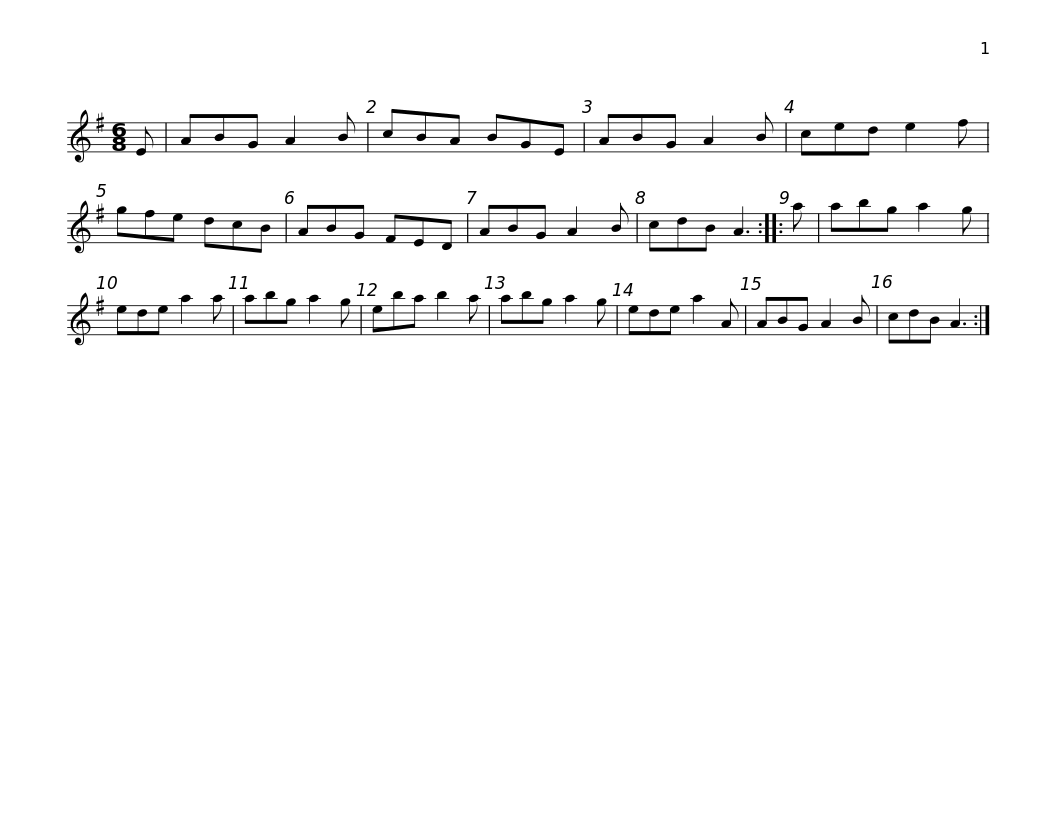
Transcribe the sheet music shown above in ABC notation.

X:1
L:1/8
M:6/8
I:linebreak $
K:G
V:1 treble
V:1
 E | ABG A2 B | cBA BGE | ABG A2 B | ced e2 f | %5
 gfe dcB | ABG FED | ABG A2 B |$ cdB A3 :: a | %10
 abg a2 g | ede a2 a | abg a2 g | eba b2 a | abg a2 g | %15
 ede a2 A |$ ABG A2 B | cdB A3 :| %18
